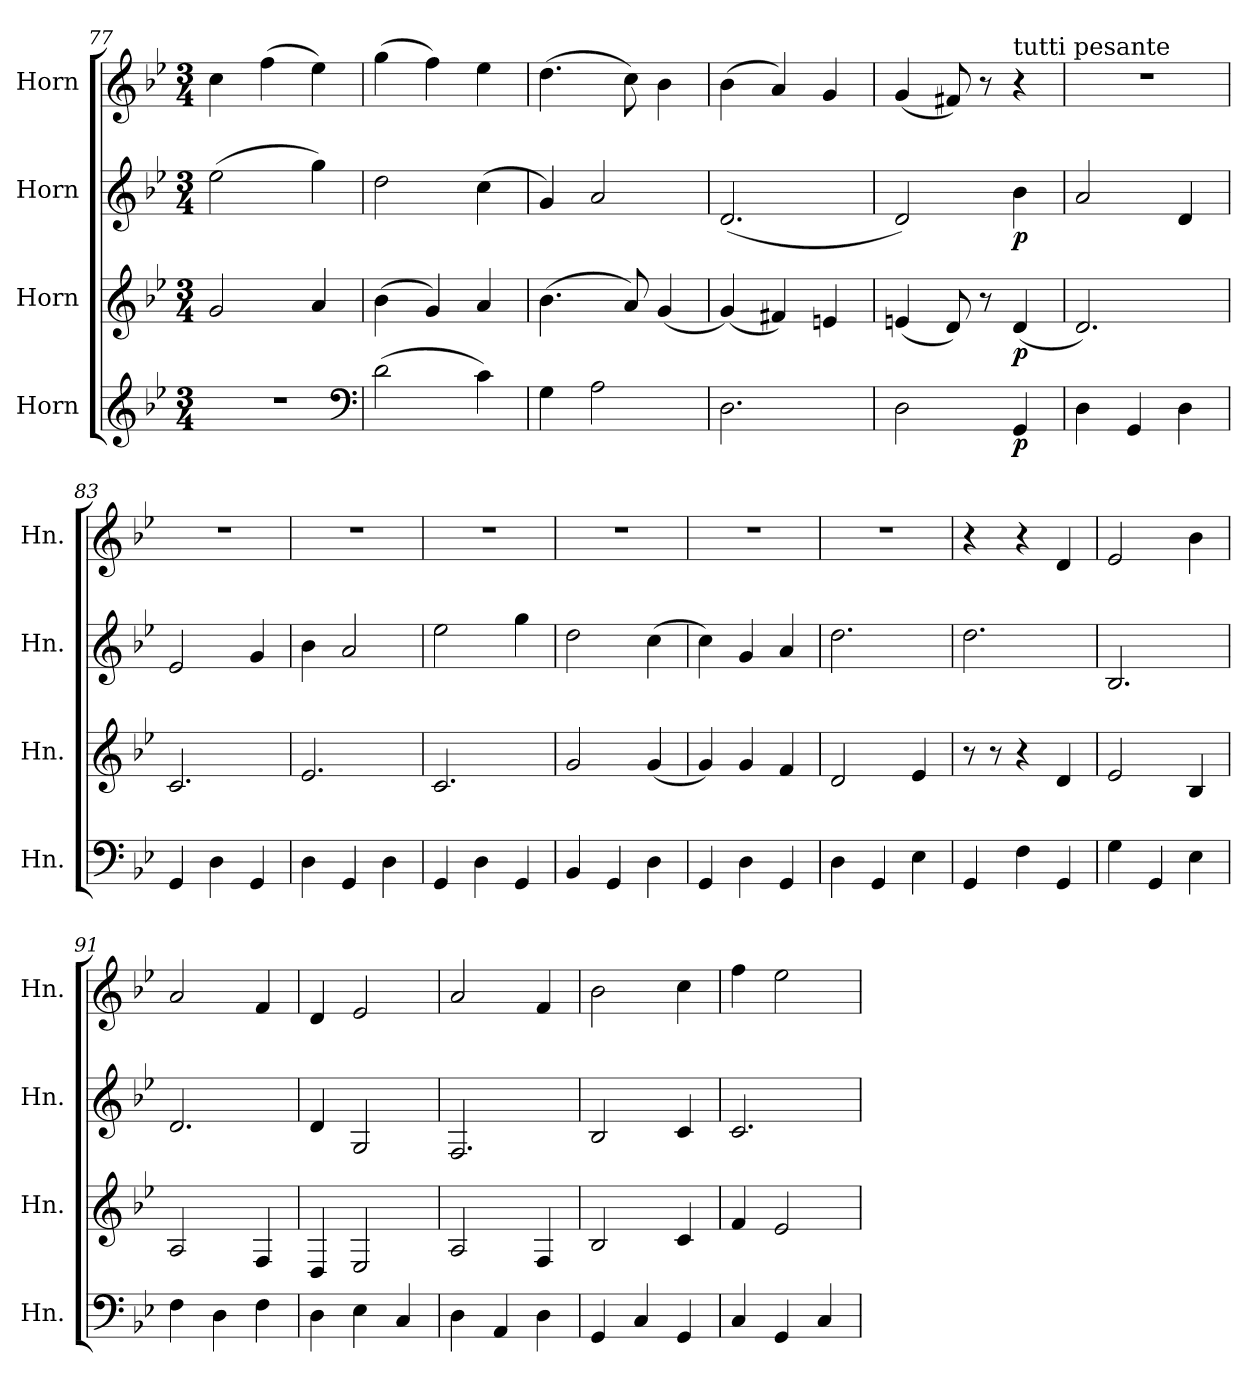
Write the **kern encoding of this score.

**kern	**dynam	**kern	**dynam	**kern	**dynam	**kern
*part4	*part4	*part3	*part3	*part2	*part2	*part1
*staff4	*staff4	*staff3	*staff3	*staff2	*staff2	*staff1
*I"Horn	*	*I"Horn	*	*I"Horn	*	*I"Horn
*I'Hn.	*	*I'Hn.	*	*I'Hn.	*	*I'Hn.
*clefG2	*	*clefG2	*	*clefG2	*	*clefG2
*ITrd4c7	*	*ITrd4c7	*	*ITrd4c7	*	*ITrd4c7
*k[b-e-a-]	*	*k[b-e-a-]	*	*k[b-e-a-]	*	*k[b-e-a-]
*E-:	*	*E-:	*	*E-:	*	*E-:
*M3/4	*	*M3/4	*	*M3/4	*	*M3/4
=77	=77	=77	=77	=77	=77	=77
2.r	.	2c/	.	(2a-\	.	4f\
.	.	.	.	.	.	(4b-\
.	.	4d/	.	4cc\)	.	4a-\)
*clefF4	*	*	*	*	*	*
=78	=78	=78	=78	=78	=78	=78
(2G\	.	(4e-\	.	2g\	.	(4cc\
.	.	4c/)	.	.	.	4b-\)
4F\)	.	4d/	.	(4f\	.	4a-\
=79	=79	=79	=79	=79	=79	=79
4C\	.	(4.e-\	.	4c/)	.	(4.g\
2D\	.	.	.	2d/	.	.
.	.	8d/)	.	.	.	8f\)
.	.	(4c/	.	.	.	4e-\
!!LO:PB:g=z
=80	=80	=80	=80	=80	=80	=80
2.GG\	.	(4c/)	.	(2.G/	.	(4e-\
.	.	4Bn/)	.	.	.	4d/)
.	.	4An/	.	.	.	4c/
=81	=81	=81	=81	=81	=81	=81
2GG\	.	(4An/	.	2G/)	.	(4c/
.	.	8G/)	.	.	.	8Bn/)
.	.	8r	.	.	.	8r
!	!	!	!	!	!	!LO:TX:a:t=tutti pesante
!	!LO:DY:b	!	!LO:DY:b	!	!LO:DY:b	!
4CC/	p	(4G/	p	4e-\	p	4r
=82	=82	=82	=82	=82	=82	=82
4GG\	.	2.G/)	.	2d/	.	2.r
4CC/	.	.	.	.	.	.
4GG\	.	.	.	4G/	.	.
=83	=83	=83	=83	=83	=83	=83
4CC/	.	2.F/	.	2A-/	.	2.r
4GG\	.	.	.	.	.	.
4CC/	.	.	.	4c/	.	.
=84	=84	=84	=84	=84	=84	=84
4GG\	.	2.A-/	.	4e-\	.	2.r
4CC/	.	.	.	2d/	.	.
4GG\	.	.	.	.	.	.
=85	=85	=85	=85	=85	=85	=85
4CC/	.	2.F/	.	2a-\	.	2.r
4GG\	.	.	.	.	.	.
4CC/	.	.	.	4cc\	.	.
=86	=86	=86	=86	=86	=86	=86
4EE-/	.	2c/	.	2g\	.	2.r
4CC/	.	.	.	.	.	.
4GG\	.	(4c/	.	(4f\	.	.
=87	=87	=87	=87	=87	=87	=87
4CC/	.	4c/)	.	4f\)	.	2.r
4GG\	.	4c/	.	4c/	.	.
4CC/	.	4B-/	.	4d/	.	.
=88	=88	=88	=88	=88	=88	=88
4GG\	.	2G/	.	2.g\	.	2.r
4CC/	.	.	.	.	.	.
4AA-\	.	4A-/	.	.	.	.
=89	=89	=89	=89	=89	=89	=89
4CC/	.	8r	.	2.g\	.	4r
.	.	8r	.	.	.	.
4BB-\	.	4r	.	.	.	4r
4CC/	.	4G/	.	.	.	4G/
!!LO:LB:g=z
=90	=90	=90	=90	=90	=90	=90
4C\	.	2A-/	.	2.E-/	.	2A-/
4CC/	.	.	.	.	.	.
4AA-\	.	4E-/	.	.	.	4e-\
=91	=91	=91	=91	=91	=91	=91
4BB-\	.	2D/	.	2.G/	.	2d/
4GG\	.	.	.	.	.	.
4BB-\	.	4BB-/	.	.	.	4B-/
=92	=92	=92	=92	=92	=92	=92
4GG\	.	4GG/	.	4G/	.	4G/
4AA-\	.	2AA-/	.	2C/	.	2A-/
4FF/	.	.	.	.	.	.
=93	=93	=93	=93	=93	=93	=93
4GG\	.	2D/	.	2.BB-/	.	2d/
4DD/	.	.	.	.	.	.
4GG\	.	4BB-/	.	.	.	4B-/
=94	=94	=94	=94	=94	=94	=94
4CC/	.	2E-/	.	2E-/	.	2e-\
4FF/	.	.	.	.	.	.
4CC/	.	4F/	.	4F/	.	4f\
=95	=95	=95	=95	=95	=95	=95
4FF/	.	4B-/	.	2.F/	.	4b-\
4CC/	.	2A-/	.	.	.	2a-\
4FF/	.	.	.	.	.	.
=	=	=	=	=	=	=
*-	*-	*-	*-	*-	*-	*-
